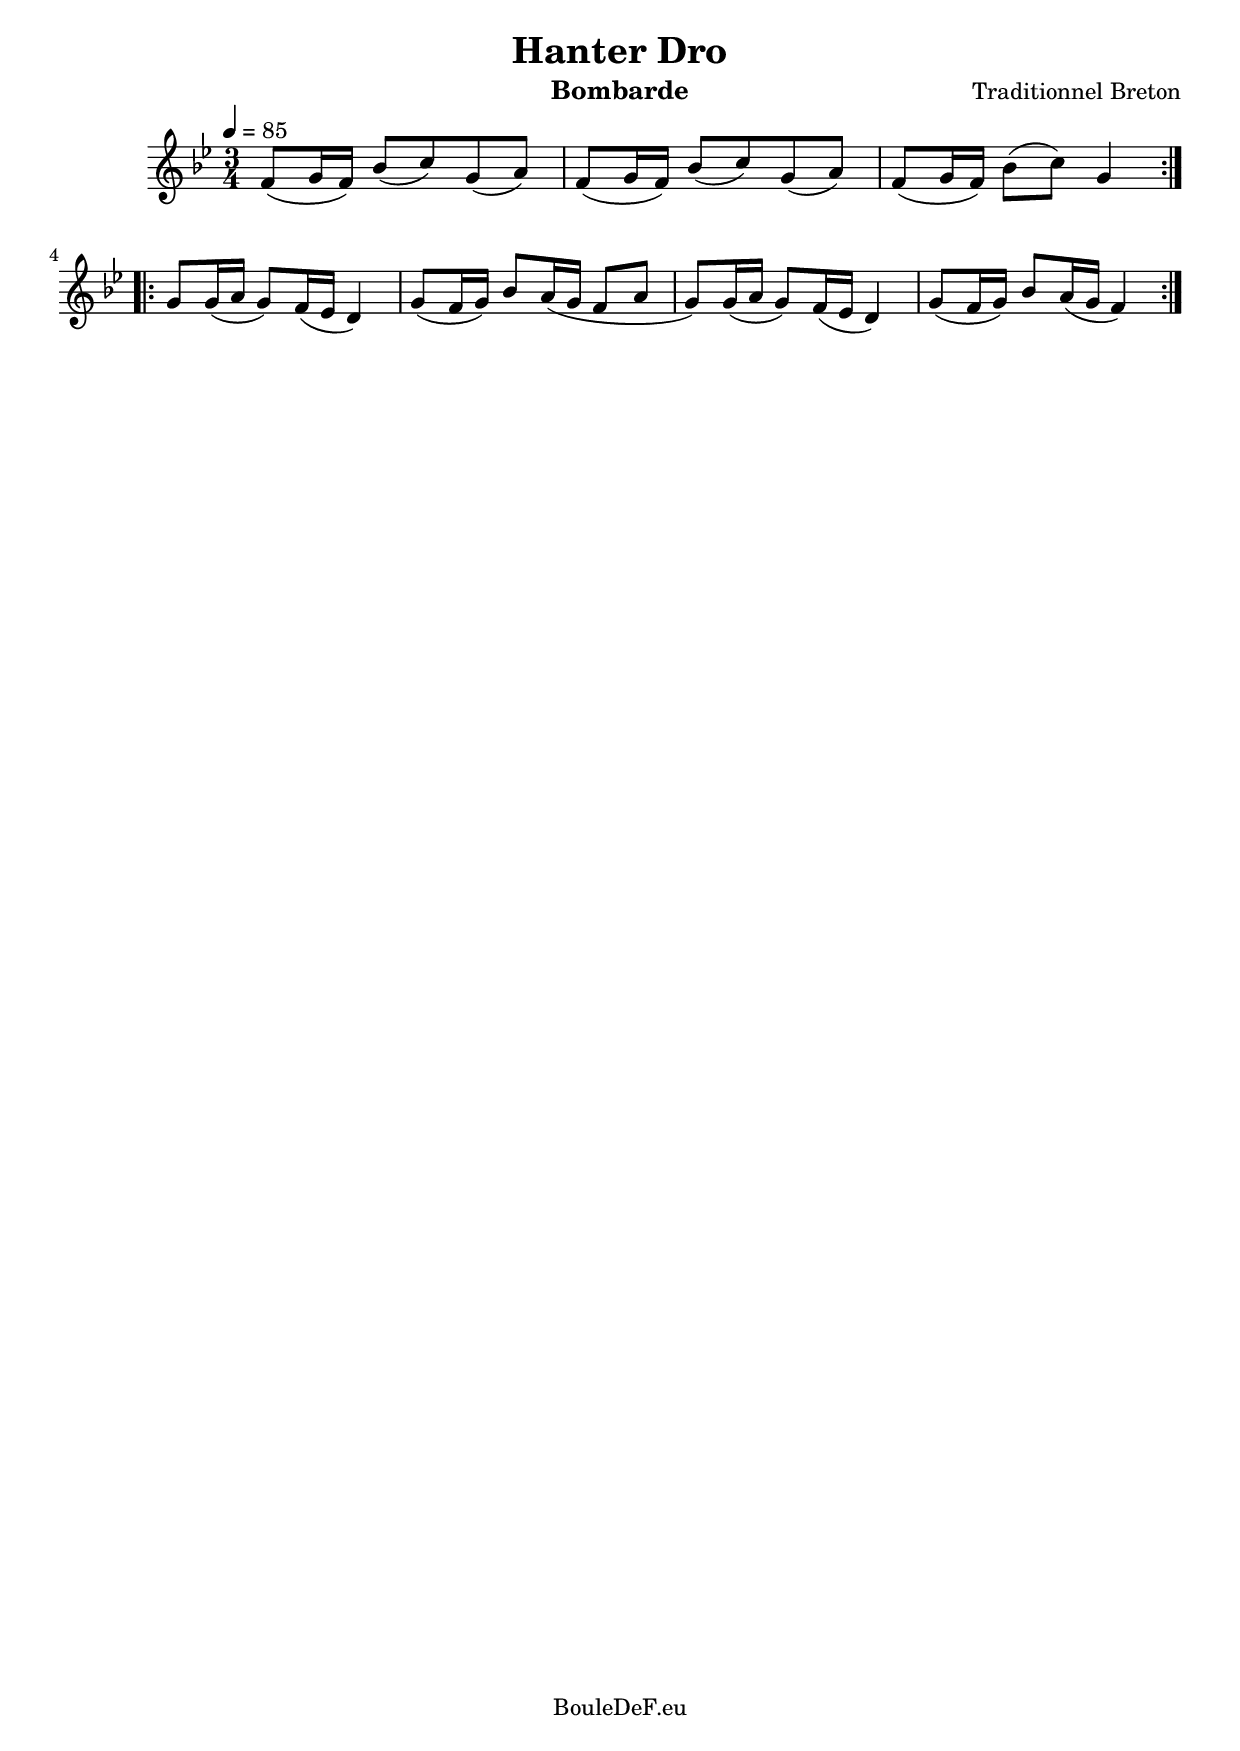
\version "2.14.2"
\include "italiano.ly"

\header {
	title = "Hanter Dro"
	composer = "Traditionnel Breton"
	instrument = "Bombarde"
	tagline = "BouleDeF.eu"
}

\score {
	\new Staff \relative sib {
		\clef "treble"
		\key sib \major
		\time 3/4
		\tempo 4 = 85

		\repeat volta 2 {
			fa'8( sol16 fa) sib8( do) sol( la)
			| fa( sol16 fa) sib8( do) sol( la)
			| fa( sol16 fa) sib8( do) sol4
		}
		\break
		\repeat volta 2 {
			sol8 sol16( la sol8) fa16( mib re4)
			| sol8( fa16 sol) sib8 la16( sol fa8 la
			| sol) sol16( la sol8) fa16( mib re4)
			| sol8( fa16 sol) sib8 la16( sol fa4)
		}
	}
}

